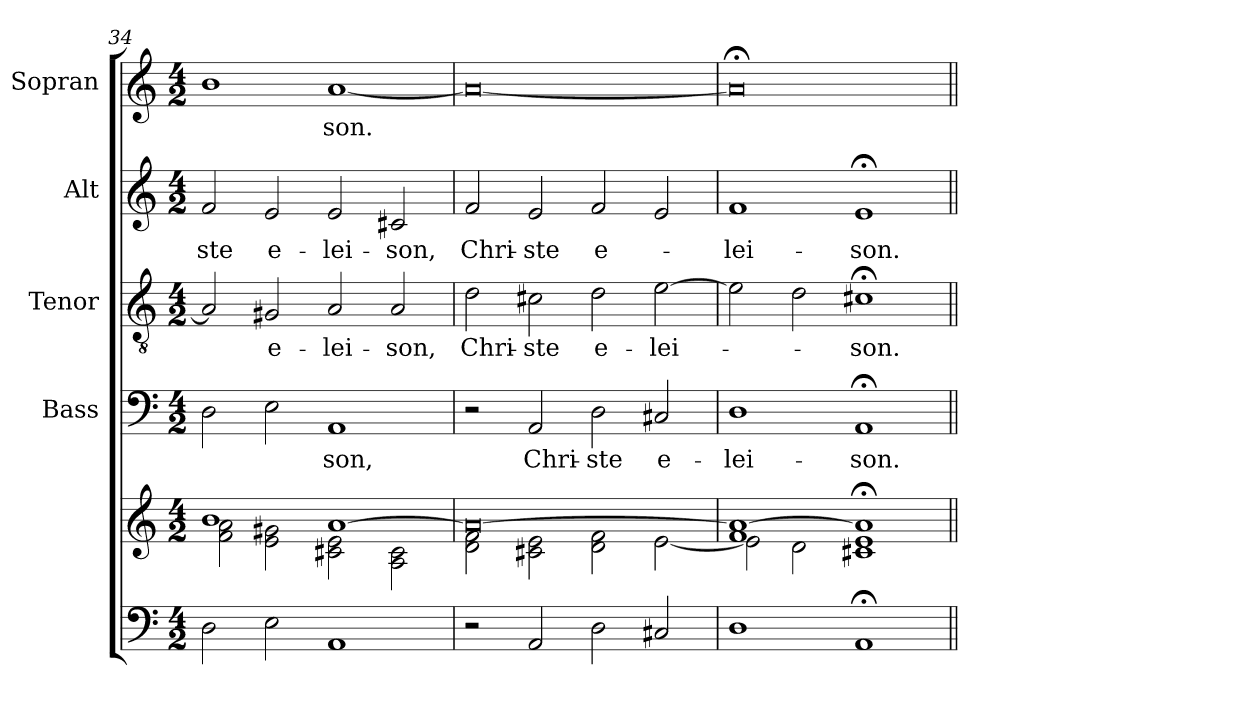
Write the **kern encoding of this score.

**kern	**kern	**kern	**text	**kern	**text	**kern	**text	**kern	**text
*part5	*part5	*part4	*part4	*part3	*part3	*part2	*part2	*part1	*part1
*staff6	*staff5	*staff4	*staff4	*staff3	*staff3	*staff2	*staff2	*staff1	*staff1
*	*	*I"Bass	*	*I"Tenor	*	*I"Alt	*	*I"Sopran	*
*	*	*I'B.	*	*I'T.	*	*I'A.	*	*I'S.	*
*clefF4	*clefG2	*clefF4	*	*clefGv2	*	*clefG2	*	*clefG2	*
*k[]	*k[]	*k[]	*	*k[]	*	*k[]	*	*k[]	*
*C:	*C:	*C:	*	*C:	*	*C:	*	*C:	*
*M4/2	*M4/2	*M4/2	*	*M4/2	*	*M4/2	*	*M4/2	*
=34	=34	=34	=34	=34	=34	=34	=34	=34	=34
*	*^	*	*	*	*	*	*	*	*
!	!	!	!	!	!	!	!	!LO:LY:b	!	!
2D\	1b	2f\ 2a\	2D\	.	2A/]	.	2f/	-ste	1b	.
!	!	!	!	!	!	!LO:LY:b	!	!LO:LY:b	!	!
2E\	.	2e\ 2g#X\	2E\	.	2G#X/	e-	2e/	e-	.	.
!	!	!	!	!LO:LY:b	!	!LO:LY:b	!	!LO:LY:b	!	!LO:LY:b
1AA	[>1a	2c#X\ 2e\	1AA	-son,	2A/	-lei-	2e/	-lei-	[1a	-son.
!	!	!	!	!	!	!LO:LY:b	!	!LO:LY:b	!	!
.	.	2A\ 2c#\	.	.	2A/	-son,	2c#X/	-son,	.	.
=35	=35	=35	=35	=35	=35	=35	=35	=35	=35	=35
!	!	!	!	!	!	!LO:LY:b	!	!LO:LY:b	!	!
2r	0a_	2d\ 2f\	2r	.	2d\	Chri-	2f/	Chri-	0a_	.
!	!	!	!	!LO:LY:b	!	!LO:LY:b	!	!LO:LY:b	!	!
2AA/	.	2c#X\ 2e\	2AA/	Chri-	2c#X\	-ste	2e/	-ste	.	.
!	!	!	!	!LO:LY:b	!	!LO:LY:b	!	!LO:LY:b	!	!
2D\	.	2d\ 2f\	2D\	-ste	2d\	e-	2f/	e-	.	.
!	!	!	!	!LO:LY:b	!	!LO:LY:b	!	!	!	!
2C#X/	.	[<2e\	2C#X/	e-	[2e\	-lei-	2e/	.	.	.
!!LO:PB:g=z
=36	=36	=36	=36	=36	=36	=36	=36	=36	=36	=36
!	!	!	!	!LO:LY:b	!	!	!	!LO:LY:b	!	!
1D	1f 1a_	2e\]	1D	-lei-	2e\]	.	1f	-lei-	0a;<]	.
.	.	2d\	.	.	2d\	.	.	.	.	.
!	!	!	!	!LO:LY:b	!	!LO:LY:b	!	!LO:LY:b	!	!
1AA;	1e;< 1a];<	1c#X	1AA;<	-son.	1c#X;<	-son.	1e;<	-son.	.	.
*	*v	*v	*	*	*	*	*	*	*	*
=||	=||	=||	=||	=||	=||	=||	=||	=||	=||
*-	*-	*-	*-	*-	*-	*-	*-	*-	*-
